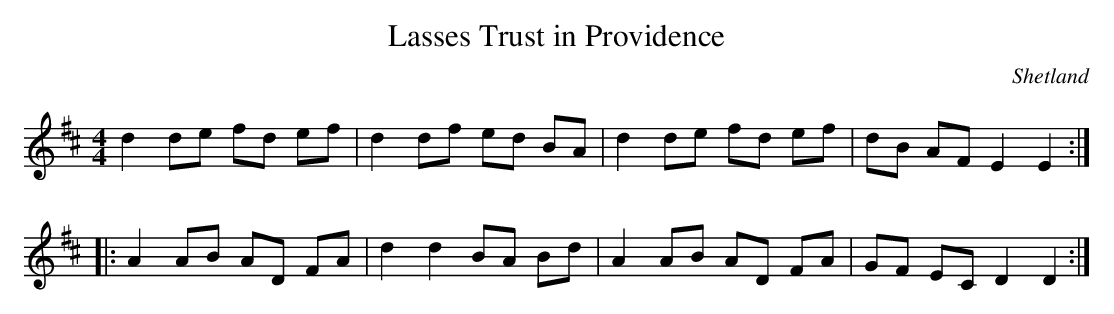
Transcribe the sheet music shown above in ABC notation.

X:1
T:Lasses Trust in Providence
M:4/4
O:Shetland
K:D major
d2de fd ef|d2df ed BA|d2de fd ef|dB AF E2E2::
A2AB AD FA|d2d2 BA Bd|A2AB AD FA|GF EC D2D2:|
